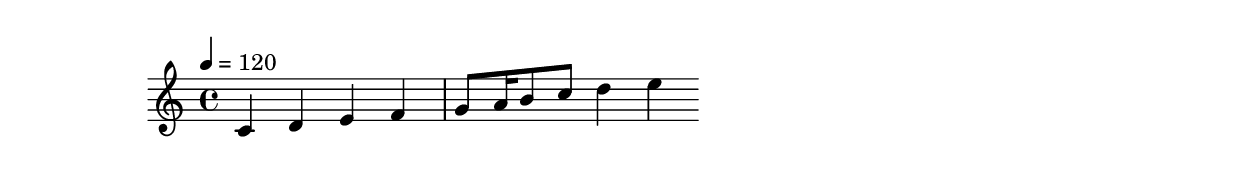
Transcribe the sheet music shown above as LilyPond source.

  \relative c' {
  \clef treble
  \time 4/4
  \tempo 4=120
  c4 d4 e4 f4 |
  g8 a16 b8 c8 d4 e4
}